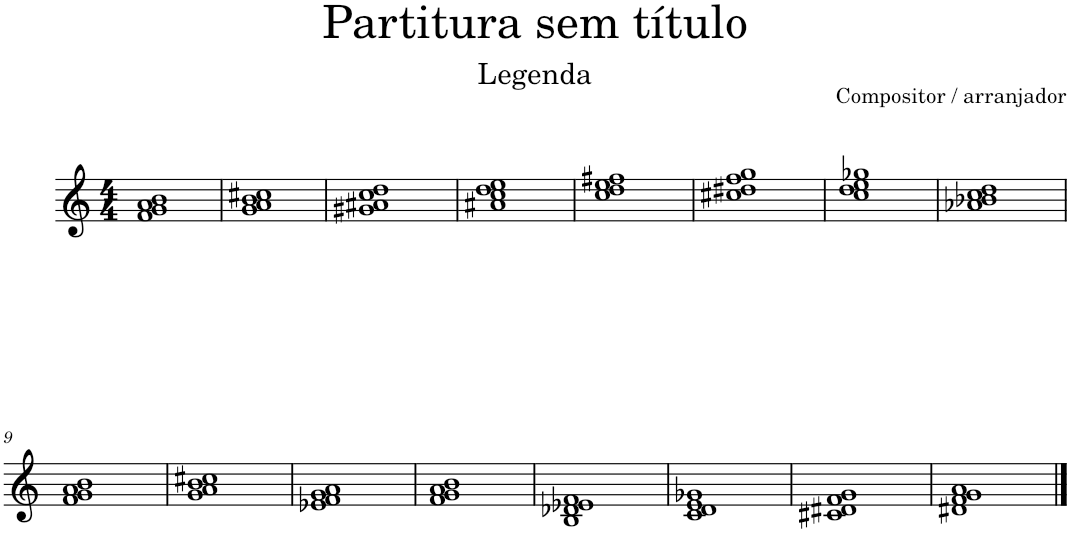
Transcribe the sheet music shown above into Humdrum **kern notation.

**kern
*part1
*staff1
*I"Violino
*I'Vno.
*clefG2
*k[]
*M4/4
=1
1f 1g 1a 1b
=2
1g 1a 1b 1cc#X
=3
1g#X 1a#X 1cc 1dd
=4
1a#X 1cc 1dd 1ee
=5
1cc 1dd 1ee 1ff#X
=6
1cc#X 1dd#X 1ff 1gg
=7
1cc 1dd 1ee 1gg-X
=8
1a-X 1b-X 1cc 1dd
!!LO:LB:g=z
=9
1f 1g 1a 1b
=10
1g 1a 1b 1cc#X
=11
1e-X 1f 1g 1a
=12
1f 1g 1a 1b
=13
1B 1d-X 1e-X 1f
=14
1c 1d 1e 1g-X
=15
1c#X 1d#X 1f 1g
=16
1d#X 1f 1g 1a
==
*-
